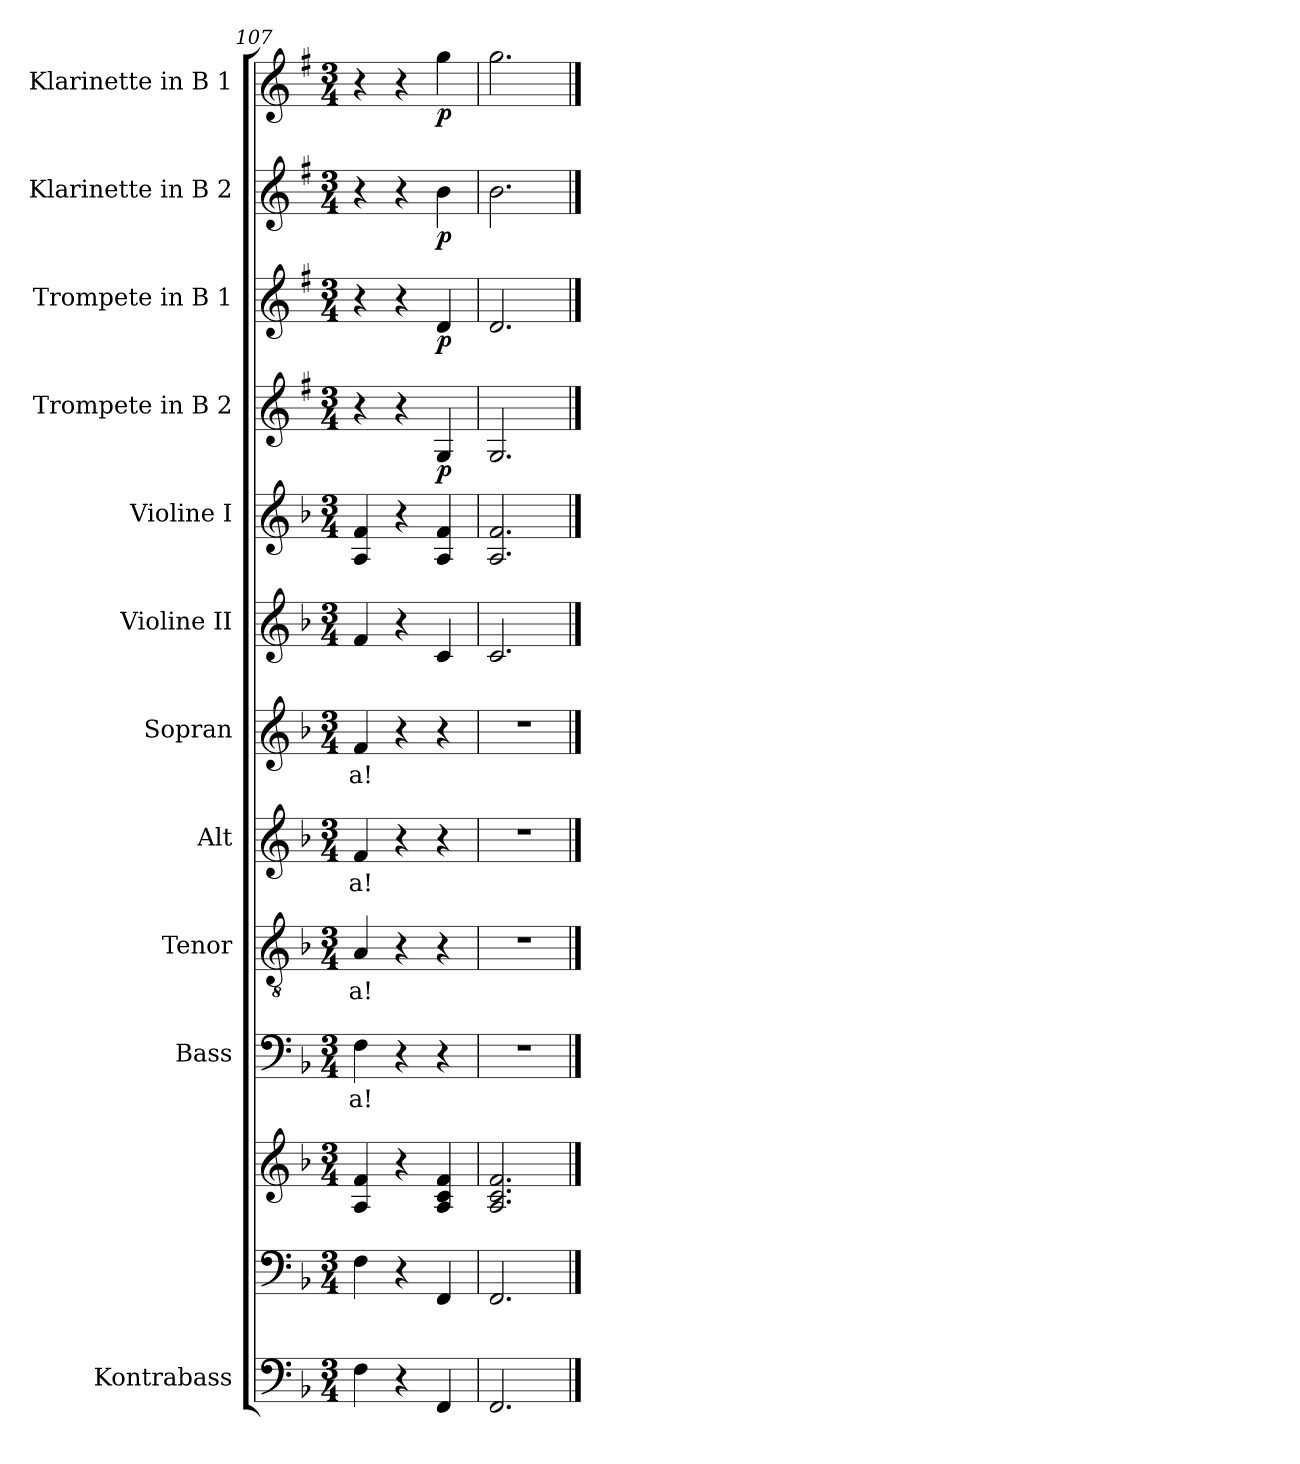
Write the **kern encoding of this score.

**kern	**kern	**kern	**kern	**text	**kern	**text	**kern	**text	**kern	**text	**kern	**kern	**kern	**dynam	**kern	**dynam	**kern	**dynam	**kern	**dynam
*part12	*part11	*part11	*part10	*part10	*part9	*part9	*part8	*part8	*part7	*part7	*part6	*part5	*part4	*part4	*part3	*part3	*part2	*part2	*part1	*part1
*staff13	*staff12	*staff11	*staff10	*staff10	*staff9	*staff9	*staff8	*staff8	*staff7	*staff7	*staff6	*staff5	*staff4	*staff4	*staff3	*staff3	*staff2	*staff2	*staff1	*staff1
*I"Kontrabass	*	*	*I"Bass	*	*I"Tenor	*	*I"Alt	*	*I"Sopran	*	*I"Violine II	*I"Violine I	*I"Trompete in B 2	*	*I"Trompete in B 1	*	*I"Klarinette in B 2	*	*I"Klarinette in B 1	*
*I'Kb.	*	*	*I'B	*	*I'T	*	*I'A	*	*I'S	*	*I'Vl. II	*I'Vl. I	*	*	*	*	*	*	*	*
*clefF4	*clefF4	*clefG2	*clefF4	*	*clefGv2	*	*clefG2	*	*clefG2	*	*clefG2	*clefG2	*clefG2	*	*clefG2	*	*clefG2	*	*clefG2	*
*ITrd7c12	*	*	*	*	*	*	*	*	*	*	*	*	*ITrd1c2	*	*ITrd1c2	*	*ITrd1c2	*	*ITrd1c2	*
*k[b-]	*k[b-]	*k[b-]	*k[b-]	*	*k[b-]	*	*k[b-]	*	*k[b-]	*	*k[b-]	*k[b-]	*k[b-]	*	*k[b-]	*	*k[b-]	*	*k[b-]	*
*F:	*F:	*F:	*F:	*	*F:	*	*F:	*	*F:	*	*F:	*F:	*F:	*	*F:	*	*F:	*	*F:	*
*M3/4	*M3/4	*M3/4	*M3/4	*	*M3/4	*	*M3/4	*	*M3/4	*	*M3/4	*M3/4	*M3/4	*	*M3/4	*	*M3/4	*	*M3/4	*
=107	=107	=107	=107	=107	=107	=107	=107	=107	=107	=107	=107	=107	=107	=107	=107	=107	=107	=107	=107	=107
!	!	!	!	!LO:LY:b	!	!LO:LY:b	!	!LO:LY:b	!	!LO:LY:b	!	!	!	!	!	!	!	!	!	!
4FF\	4F\	4A/ 4f/	4F\	-a!	4A/	-a!	4f/	-a!	4f/	-a!	4f/	4A/ 4f/	4r	.	4r	.	4r	.	4r	.
4r	4r	4r	4r	.	4r	.	4r	.	4r	.	4r	4r	4r	.	4r	.	4r	.	4r	.
!	!	!	!	!	!	!	!	!	!	!	!	!	!	!LO:DY:b	!	!LO:DY:b	!	!LO:DY:b	!	!LO:DY:b
4FFF/	4FF/	4A/ 4c/ 4f/	4r	.	4r	.	4r	.	4r	.	4c/	4A/ 4f/	4F/	p	4c/	p	4a\	p	4ff\	p
=108	=108	=108	=108	=108	=108	=108	=108	=108	=108	=108	=108	=108	=108	=108	=108	=108	=108	=108	=108	=108
2.FFF/	2.FF/	2.A/ 2.c/ 2.f/	2.r	.	2.r	.	2.r	.	2.r	.	2.c/	2.A/ 2.f/	2.F/	.	2.c/	.	2.a\	.	2.ff\	.
==	==	==	==	==	==	==	==	==	==	==	==	==	==	==	==	==	==	==	==	==
*-	*-	*-	*-	*-	*-	*-	*-	*-	*-	*-	*-	*-	*-	*-	*-	*-	*-	*-	*-	*-
